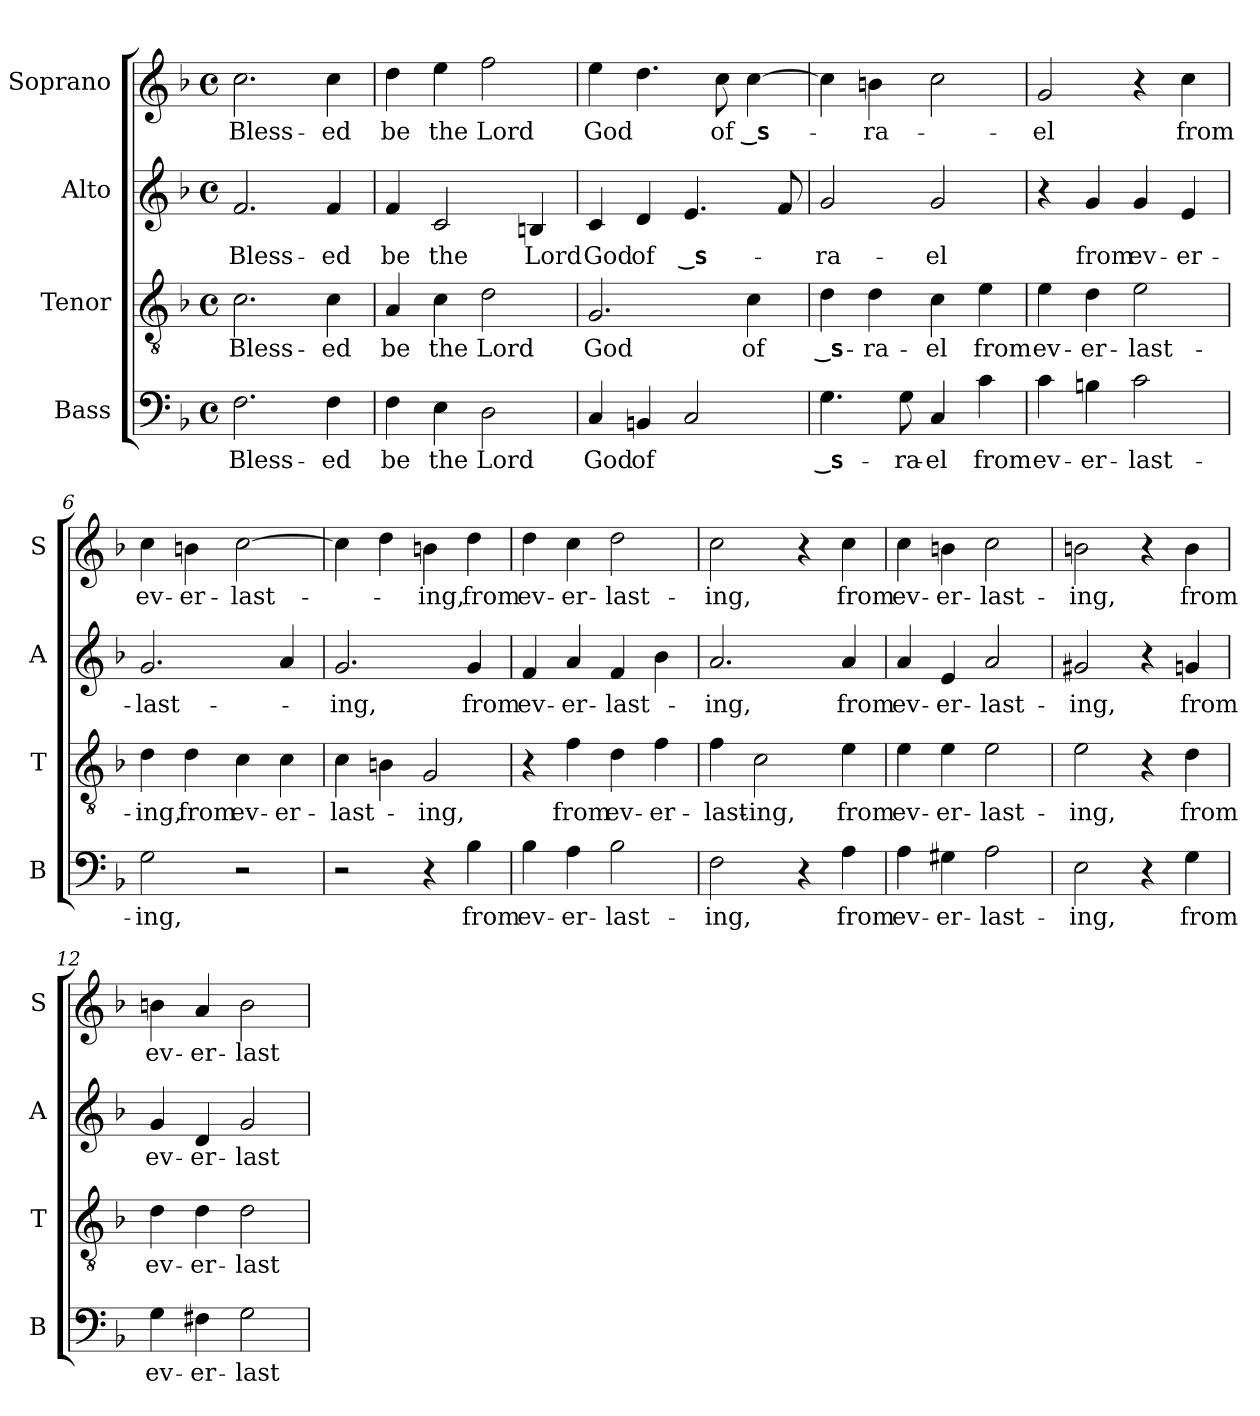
**kern	**text	**kern	**text	**kern	**text	**kern	**text
*part4	*part4	*part3	*part3	*part2	*part2	*part1	*part1
*staff4	*staff4	*staff3	*staff3	*staff2	*staff2	*staff1	*staff1
*I"Bass	*	*I"Tenor	*	*I"Alto	*	*I"Soprano	*
*I'B	*	*I'T	*	*I'A	*	*I'S	*
*clefF4	*	*clefGv2	*	*clefG2	*	*clefG2	*
*k[b-]	*	*k[b-]	*	*k[b-]	*	*k[b-]	*
*F:	*	*F:	*	*F:	*	*F:	*
*M4/4	*	*M4/4	*	*M4/4	*	*M4/4	*
*met(c)	*	*met(c)	*	*met(c)	*	*met(c)	*
=1	=1	=1	=1	=1	=1	=1	=1
!	!LO:LY:b	!	!LO:LY:b	!	!LO:LY:b	!	!LO:LY:b
2.F\	Bless-	2.c\	Bless-	2.f/	Bless-	2.cc\	Bless-
!	!LO:LY:b	!	!LO:LY:b	!	!LO:LY:b	!	!LO:LY:b
4F\	-ed	4c\	-ed	4f/	-ed	4cc\	-ed
=2	=2	=2	=2	=2	=2	=2	=2
!	!LO:LY:b	!	!LO:LY:b	!	!LO:LY:b	!	!LO:LY:b
4F\	be	4A/	be	4f/	be	4dd\	be
!	!LO:LY:b	!	!LO:LY:b	!	!LO:LY:b	!	!LO:LY:b
4E\	the	4c\	the	2c/	the	4ee\	the
!	!LO:LY:b	!	!LO:LY:b	!	!	!	!LO:LY:b
2D\	Lord	2d\	Lord	.	.	2ff\	Lord
!	!	!	!	!	!LO:LY:b	!	!
.	.	.	.	4Bn/	Lord	.	.
=3	=3	=3	=3	=3	=3	=3	=3
!	!LO:LY:b	!	!LO:LY:b	!	!LO:LY:b	!	!LO:LY:b
4C/	God	2.G/	God	4c/	God	4ee\	God
!	!LO:LY:b	!	!	!	!LO:LY:b	!	!
4BBn/	of	.	.	4d/	of	4.dd\	.
!	!	!	!	!	!LO:LY:b	!	!
2C/	.	.	.	4.e/	‿s-	.	.
!	!	!	!	!	!	!	!LO:LY:b
.	.	.	.	.	.	8cc\	of
!	!	!	!LO:LY:b	!	!	!	!LO:LY:b
.	.	4c\	of	.	.	[4cc\	‿s-
.	.	.	.	8f/	.	.	.
=4	=4	=4	=4	=4	=4	=4	=4
!	!LO:LY:b	!	!LO:LY:b	!	!LO:LY:b	!	!
4.G\	‿s-	4d\	‿s-	2g/	-ra-	4cc\]	.
!	!	!	!LO:LY:b	!	!	!	!LO:LY:b
.	.	4d\	-ra-	.	.	4bn\	-ra-
!	!LO:LY:b	!	!	!	!	!	!
8G\	-ra-	.	.	.	.	.	.
!	!LO:LY:b	!	!LO:LY:b	!	!LO:LY:b	!	!
4C/	-el	4c\	-el	2g/	-el	2cc\	.
!	!LO:LY:b	!	!LO:LY:b	!	!	!	!
4c\	from	4e\	from	.	.	.	.
=5	=5	=5	=5	=5	=5	=5	=5
!	!LO:LY:b	!	!LO:LY:b	!	!	!	!LO:LY:b
4c\	ev-	4e\	ev-	4r	.	2g/	-el
!	!LO:LY:b	!	!LO:LY:b	!	!LO:LY:b	!	!
4Bn\	-er-	4d\	-er-	4g/	from	.	.
!	!LO:LY:b	!	!LO:LY:b	!	!LO:LY:b	!	!
2c\	-last-	2e\	-last-	4g/	ev-	4r	.
!	!	!	!	!	!LO:LY:b	!	!LO:LY:b
.	.	.	.	4e/	-er-	4cc\	from
=6	=6	=6	=6	=6	=6	=6	=6
!	!LO:LY:b	!	!LO:LY:b	!	!LO:LY:b	!	!LO:LY:b
2G\	-ing,	4d\	-ing,	2.g/	-last-	4cc\	ev-
!	!	!	!LO:LY:b	!	!	!	!LO:LY:b
.	.	4d\	from	.	.	4bn\	-er-
!	!	!	!LO:LY:b	!	!	!	!LO:LY:b
2r	.	4c\	ev-	.	.	[2cc\	-last-
!	!	!	!LO:LY:b	!	!	!	!
.	.	4c\	-er-	4a/	.	.	.
=7	=7	=7	=7	=7	=7	=7	=7
!	!	!	!LO:LY:b	!	!LO:LY:b	!	!
2r	.	4c\	-last-	2.g/	-ing,	4cc\]	.
.	.	4Bn\	.	.	.	4dd\	.
!	!	!	!LO:LY:b	!	!	!	!LO:LY:b
4r	.	2G/	-ing,	.	.	4bn\	-ing,
!	!LO:LY:b	!	!	!	!LO:LY:b	!	!LO:LY:b
4B-\	from	.	.	4g/	from	4dd\	from
!!LO:LB:g=z
=8	=8	=8	=8	=8	=8	=8	=8
!	!LO:LY:b	!	!	!	!LO:LY:b	!	!LO:LY:b
4B-\	ev-	4r	.	4f/	ev-	4dd\	ev-
!	!LO:LY:b	!	!LO:LY:b	!	!LO:LY:b	!	!LO:LY:b
4A\	-er-	4f\	from	4a/	-er-	4cc\	-er-
!	!LO:LY:b	!	!LO:LY:b	!	!LO:LY:b	!	!LO:LY:b
2B-\	-last-	4d\	ev-	4f/	-last-	2dd\	-last-
!	!	!	!LO:LY:b	!	!	!	!
.	.	4f\	-er-	4b-\	.	.	.
=9	=9	=9	=9	=9	=9	=9	=9
!	!LO:LY:b	!	!LO:LY:b	!	!LO:LY:b	!	!LO:LY:b
2F\	-ing,	4f\	-last-	2.a/	-ing,	2cc\	-ing,
!	!	!	!LO:LY:b	!	!	!	!
.	.	2c\	-ing,	.	.	.	.
4r	.	.	.	.	.	4r	.
!	!LO:LY:b	!	!LO:LY:b	!	!LO:LY:b	!	!LO:LY:b
4A\	from	4e\	from	4a/	from	4cc\	from
=10	=10	=10	=10	=10	=10	=10	=10
!	!LO:LY:b	!	!LO:LY:b	!	!LO:LY:b	!	!LO:LY:b
4A\	ev-	4e\	ev-	4a/	ev-	4cc\	ev-
!	!LO:LY:b	!	!LO:LY:b	!	!LO:LY:b	!	!LO:LY:b
4G#X\	-er-	4e\	-er-	4e/	-er-	4bn\	-er-
!	!LO:LY:b	!	!LO:LY:b	!	!LO:LY:b	!	!LO:LY:b
2A\	-last-	2e\	-last-	2a/	-last-	2cc\	-last-
=11	=11	=11	=11	=11	=11	=11	=11
!	!LO:LY:b	!	!LO:LY:b	!	!LO:LY:b	!	!LO:LY:b
2E\	-ing,	2e\	-ing,	2g#X/	-ing,	2bn\	-ing,
4r	.	4r	.	4r	.	4r	.
!	!LO:LY:b	!	!LO:LY:b	!	!LO:LY:b	!	!LO:LY:b
4G\	from	4d\	from	4gn/	from	4b\	from
=12	=12	=12	=12	=12	=12	=12	=12
!	!LO:LY:b	!	!LO:LY:b	!	!LO:LY:b	!	!LO:LY:b
4G\	ev-	4d\	ev-	4g/	ev-	4bn\	ev-
!	!LO:LY:b	!	!LO:LY:b	!	!LO:LY:b	!	!LO:LY:b
4F#X\	-er-	4d\	-er-	4d/	-er-	4a/	-er-
!	!LO:LY:b	!	!LO:LY:b	!	!LO:LY:b	!	!LO:LY:b
2G\	-last-	2d\	-last-	2g/	-last-	2b\	-last-
=	=	=	=	=	=	=	=
*-	*-	*-	*-	*-	*-	*-	*-
